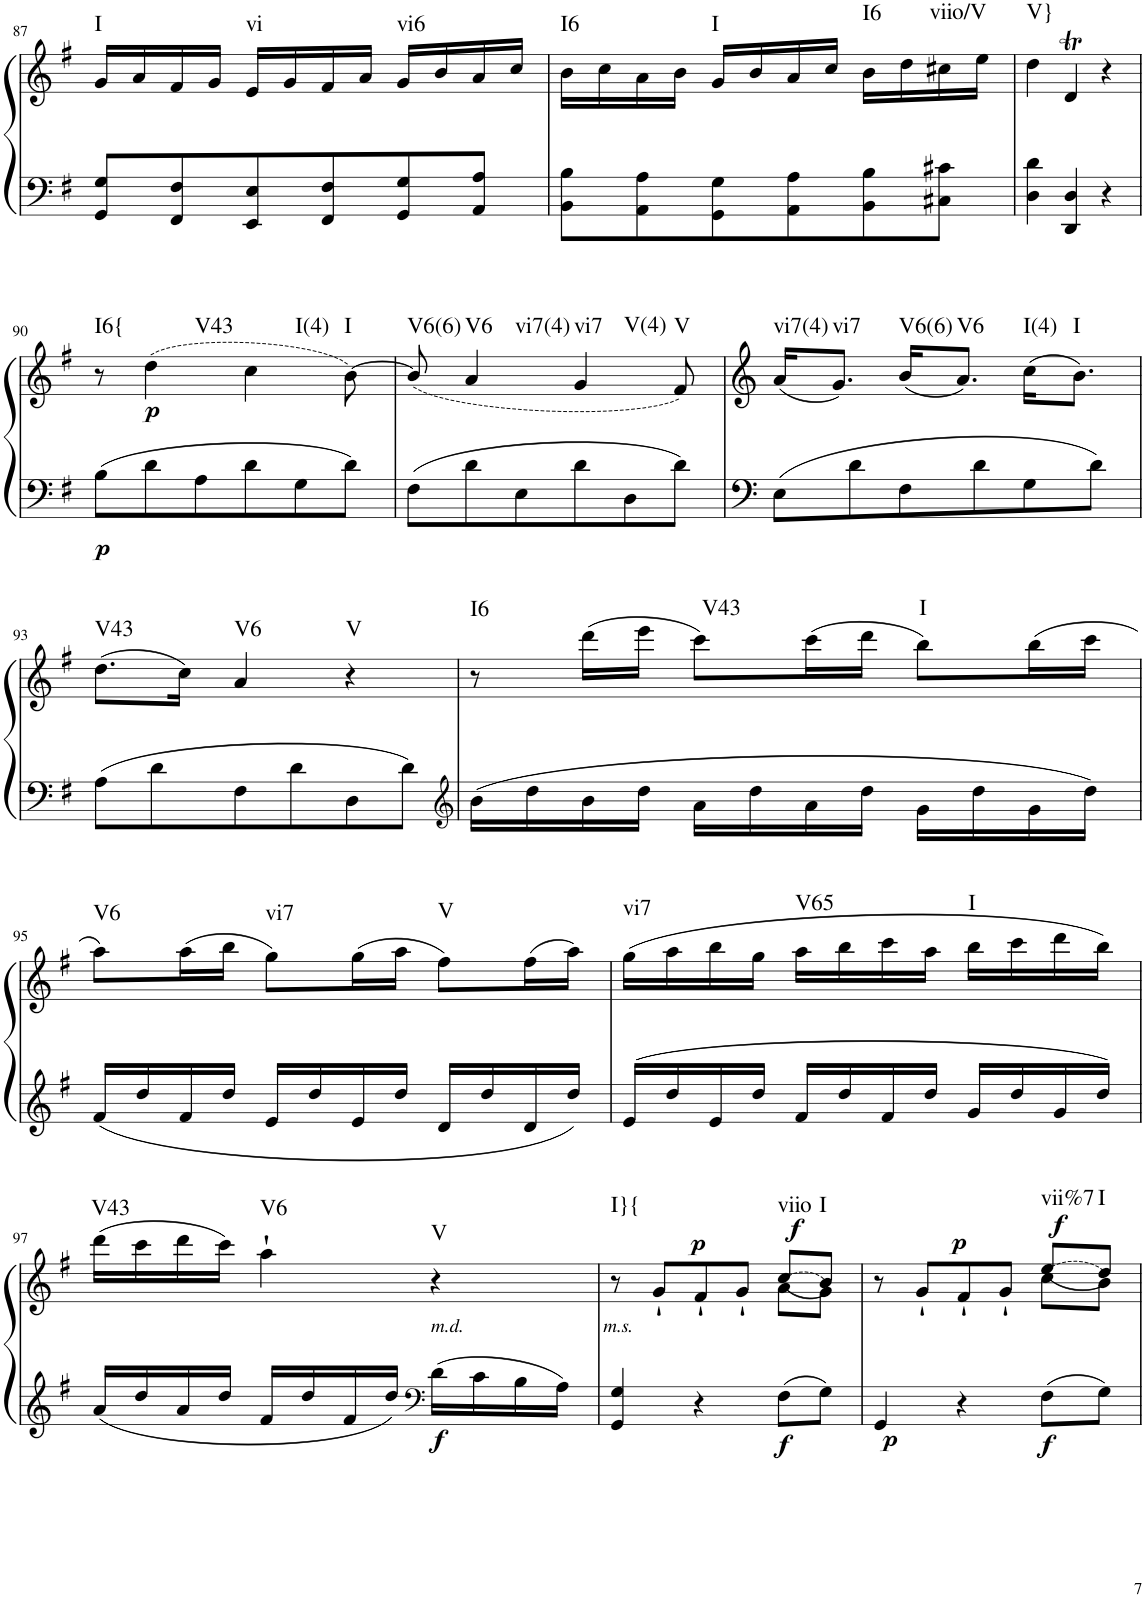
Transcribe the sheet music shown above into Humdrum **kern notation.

**kern	**kern	**dynam	**harte
*part1	*part1	*part1	*part1
*staff2	*staff1	*staff1/2	*
*I"Klavier linke Hand	*	*	*
!!LO:PB:g=z
*clefF4	*clefG2	*	*
*k[f#]	*k[f#]	*	*
*M3/4	*M3/4	*	*
=87	=87	=87	=87
!	!	!	!LO:H:kt=I
8GG/ 8G/L	16g/LL	.	N
.	16a/	.	.
8FF#/ 8F#/	16f#/	.	.
.	16g/JJ	.	.
!	!	!	!LO:H:kt=vi
8EE/ 8E/	16e/LL	.	N
.	16g/	.	.
8FF#/ 8F#/	16f#/	.	.
.	16a/JJ	.	.
!	!	!	!LO:H:kt=vi6
8GG/ 8G/	16g/LL	.	N
.	16b/	.	.
8AA/ 8A/J	16a/	.	.
.	16cc/JJ	.	.
=88	=88	=88	=88
!	!	!	!LO:H:kt=I6
8BB\ 8B\L	16b\LL	.	N
.	16cc\	.	.
8AA\ 8A\	16a\	.	.
.	16b\JJ	.	.
!	!	!	!LO:H:kt=I
8GG\ 8G\	16g/LL	.	N
.	16b/	.	.
8AA\ 8A\	16a/	.	.
.	16cc/JJ	.	.
!	!	!	!LO:H:kt=I6
8BB\ 8B\	16b\LL	.	N
.	16dd\	.	.
!	!	!	!LO:H:kt=viio/V
8C#X\ 8c#X\J	16cc#X\	.	N
.	16ee\JJ	.	.
=89	=89	=89	=89
!	!	!	!LO:H:kt=V}
4D\ 4d\	4dd\	.	N
4DD/ 4D/	4dT/	.	.
4r	4r	.	.
!!LO:LB:g=z
=90	=90	=90	=90
!	!	!LO:DY:b=2	!LO:H:kt=I6{
8B\L	8r	p	N
!	!	!LO:DY:b	!LO:H:kt=V43
8d\	(4dd\	p	N
8A\	.	.	.
!	!	!	!LO:H:kt=I(4)
8d\	4cc\	.	N
8G\	.	.	.
!	!	!	!LO:H:kt=I
8d\J	[8b\)	.	N
=91	=91	=91	=91
!	!	!	!LO:H:kt=V6(6)
8F#\L	(8b/]	.	N
!	!	!	!LO:H:n=1:kt=V6
!	!	!	!LO:H:n=2:kt=vi7(4)
8d\	4a/	.	N N
8E\	.	.	.
!	!	!	!LO:H:n=1:kt=vi7
!	!	!	!LO:H:n=2:kt=V(4)
8d\	4g/	.	N N
8D\	.	.	.
!	!	!	!LO:H:kt=V
8d\J	8f#/)	.	N
=92	=92	=92	=92
!	!	!	!LO:H:kt=vi7(4)
8E\L	(16a/KL	.	N
!	!	!	!LO:H:kt=vi7
.	8.g/J)	.	N
8d\	.	.	.
!	!	!	!LO:H:kt=V6(6)
8F#\	(16b/KL	.	N
!	!	!	!LO:H:kt=V6
.	8.a/J)	.	N
8d\	.	.	.
!	!	!	!LO:H:kt=I(4)
8G\	(16cc\KL	.	N
!	!	!	!LO:H:kt=I
.	8.b\J)	.	N
8d\J	.	.	.
!!LO:LB:g=z
=93	=93	=93	=93
!	!	!	!LO:H:kt=V43
8A\L	(8.dd\L	.	N
8d\	.	.	.
.	16cc\Jk)	.	.
!	!	!	!LO:H:kt=V6
8F#\	4a/	.	N
8d\	.	.	.
!	!	!	!LO:H:kt=V
8D\	4r	.	N
8d\J	.	.	.
=94	=94	=94	=94
*clefG2	*	*	*
!	!	!	!LO:H:kt=I6
16b\LL	8r	.	N
16dd\	.	.	.
16b\	(16ddd\LL	.	.
16dd\JJ	16eee\JJ	.	.
!	!	!	!LO:H:kt=V43
16a\LL	8ccc\L)	.	N
16dd\	.	.	.
16a\	(16ccc\L	.	.
16dd\JJ	16ddd\JJ	.	.
!	!	!	!LO:H:kt=I
16g\LL	8bb\L)	.	N
16dd\	.	.	.
16g\	(16bb\L	.	.
16dd\JJ	16ccc\JJ	.	.
!!LO:LB:g=z
=95	=95	=95	=95
!	!	!	!LO:H:kt=V6
16f#/LL	8aa\L)	.	N
16dd/	.	.	.
16f#/	(16aa\L	.	.
16dd/JJ	16bb\JJ	.	.
!	!	!	!LO:H:kt=vi7
16e/LL	8gg\L)	.	N
16dd/	.	.	.
16e/	(16gg\L	.	.
16dd/JJ	16aa\JJ	.	.
!	!	!	!LO:H:kt=V
16d/LL	8ff#\L)	.	N
16dd/	.	.	.
16d/	(16ff#\L	.	.
16dd/JJ	16aa\JJ)	.	.
=96	=96	=96	=96
!	!	!	!LO:H:kt=vi7
16e/LL	(16gg\LL	.	N
16dd/	16aa\	.	.
16e/	16bb\	.	.
16dd/JJ	16gg\JJ	.	.
!	!	!	!LO:H:kt=V65
16f#/LL	16aa\LL	.	N
16dd/	16bb\	.	.
16f#/	16ccc\	.	.
16dd/JJ	16aa\JJ	.	.
!	!	!	!LO:H:kt=I
16g/LL	16bb\LL	.	N
16dd/	16ccc\	.	.
16g/	16ddd\	.	.
16dd/JJ	16bb\JJ)	.	.
!!LO:LB:g=z
=97	=97	=97	=97
!	!	!	!LO:H:kt=V43
16a/LL	(16ddd\LL	.	N
16dd/	16ccc\	.	.
16a/	16ddd\	.	.
16dd/JJ	16ccc\JJ)	.	.
!	!	!	!LO:H:kt=V6
16f#/LL	4aa`\	.	N
16dd/	.	.	.
16f#/	.	.	.
16dd/JJ	.	.	.
*clefF4	*	*	*
!	!LO:TX:b:i:t=m.d.	!	!
!	!	!LO:DY:b=2	!LO:H:kt=V
16d\LL	4r	f	N
16c\	.	.	.
16B\	.	.	.
16A\JJ	.	.	.
=98	=98	=98	=98
*	*^	*	*
!	!LO:TX:b:i:t=m.s.	!	!	!LO:H:kt=I}{
4GG/ 4G/	8r	2ryy	.	N
.	8g`/L	.	.	.
!	!	!	!LO:DY:a	!
4r	8f#`/	.	p	.
.	8g`/J	.	.	.
!	!	!	!LO:DY:b=2	!
!	!	!	!LO:DY:n=1:a	!LO:H:kt=viio
8F#\L	(8a\L	(8cc/L	f f	N
!	!	!	!	!LO:H:kt=I
8G\J	8g\J)	8b/J)	.	N
=99	=99	=99	=99	=99
!	!	!	!LO:DY:b=2	!
4GG/	8r	2ryy	p	.
.	8g`/L	.	.	.
!	!	!	!LO:DY:a	!
4r	8f#`/	.	p	.
.	8g`/J	.	.	.
!	!	!	!LO:DY:b=2	!
!	!	!	!LO:DY:n=1:a	!LO:H:kt=vii%7
8F#\L	(8cc\L	(8ee/L	f f	N
!	!	!	!	!LO:H:kt=I
8G\J	8b\J)	8dd/J)	.	N
*	*v	*v	*	*
=	=	=	=
*-	*-	*-	*-
